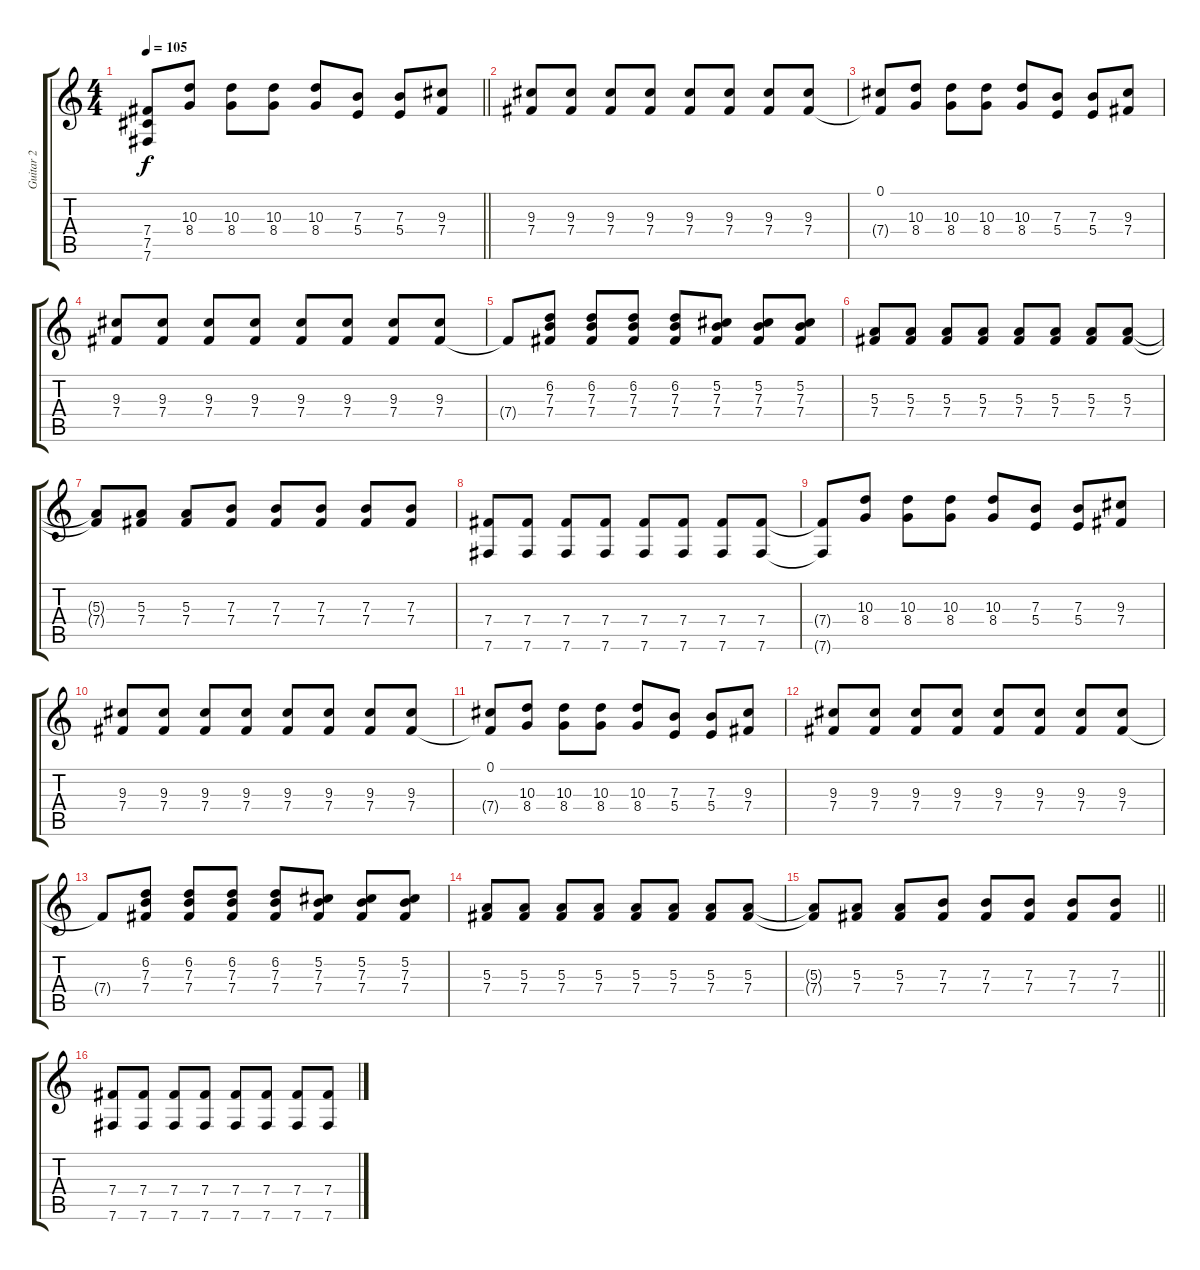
\track ("Guitar 2" "Guitar 2") {instrument overdrivenguitar}
\staff {score tabs}
\tuning (Db4 Ab3 E3 B2 Gb2 B1) {hide}
\ts (4 4)
\tempo 105
\clef g2
\barLineRight lightlight
\ks c
(7.4{t} 7.5{t} 7.6{t}).8{dy f} (10.3 8.4).8 (10.3 8.4).8 (10.3 8.4).8 (10.3 8.4).8 (7.3 5.4).8 (7.3 5.4).8 (9.3 7.4).8 |
\section ("" "")
(9.3 7.4).8{volume 7} (9.3 7.4).8 (9.3 7.4).8 (9.3 7.4).8 (9.3 7.4).8 (9.3 7.4).8 (9.3 7.4).8 (9.3 7.4).8 |
(0.1 7.4{t}).8 (10.3 8.4).8 (10.3 8.4).8 (10.3 8.4).8 (10.3 8.4).8 (7.3 5.4).8 (7.3 5.4).8 (9.3 7.4).8 |
(9.3 7.4).8 (9.3 7.4).8 (9.3 7.4).8 (9.3 7.4).8 (9.3 7.4).8 (9.3 7.4).8 (9.3 7.4).8 (9.3 7.4).8 |
7.4{t}.8 (6.2 7.3 7.4).8 (6.2 7.3 7.4).8 (6.2 7.3 7.4).8 (6.2 7.3 7.4).8 (5.2 7.3 7.4).8 (5.2 7.3 7.4).8 (5.2 7.3 7.4).8 |
(5.3 7.4).8 (5.3 7.4).8 (5.3 7.4).8 (5.3 7.4).8 (5.3 7.4).8 (5.3 7.4).8 (5.3 7.4).8 (5.3 7.4).8 |
(5.3{t} 7.4{t}).8 (5.3 7.4).8 (5.3 7.4).8 (7.3 7.4).8 (7.3 7.4).8 (7.3 7.4).8 (7.3 7.4).8 (7.3 7.4).8 |
(7.4 7.6).8{volume 7} (7.4 7.6).8 (7.4 7.6).8 (7.4 7.6).8 (7.4 7.6).8 (7.4 7.6).8 (7.4 7.6).8 (7.4 7.6).8 |
(7.4{t} 7.6{t}).8 (10.3 8.4).8 (10.3 8.4).8 (10.3 8.4).8 (10.3 8.4).8 (7.3 5.4).8 (7.3 5.4).8 (9.3 7.4).8 |
(9.3 7.4).8{volume 7 instrument electricguitarjazz} (9.3 7.4).8 (9.3 7.4).8 (9.3 7.4).8 (9.3 7.4).8 (9.3 7.4).8 (9.3 7.4).8 (9.3 7.4).8 |
(0.1 7.4{t}).8 (10.3 8.4).8 (10.3 8.4).8 (10.3 8.4).8 (10.3 8.4).8 (7.3 5.4).8 (7.3 5.4).8 (9.3 7.4).8 |
(9.3 7.4).8 (9.3 7.4).8 (9.3 7.4).8 (9.3 7.4).8 (9.3 7.4).8 (9.3 7.4).8 (9.3 7.4).8 (9.3 7.4).8 |
7.4{t}.8 (6.2 7.3 7.4).8 (6.2 7.3 7.4).8 (6.2 7.3 7.4).8 (6.2 7.3 7.4).8 (5.2 7.3 7.4).8 (5.2 7.3 7.4).8 (5.2 7.3 7.4).8 |
(5.3 7.4).8 (5.3 7.4).8 (5.3 7.4).8 (5.3 7.4).8 (5.3 7.4).8 (5.3 7.4).8 (5.3 7.4).8 (5.3 7.4).8 |
\barLineRight lightlight
(5.3{t} 7.4{t}).8 (5.3 7.4).8 (5.3 7.4).8 (7.3 7.4).8 (7.3 7.4).8 (7.3 7.4).8 (7.3 7.4).8 (7.3 7.4).8 |
\section ("" "")
(7.4 7.6).8{volume 13 instrument overdrivenguitar} (7.4 7.6).8 (7.4 7.6).8 (7.4 7.6).8 (7.4 7.6).8 (7.4 7.6).8 (7.4 7.6).8 (7.4 7.6).8
